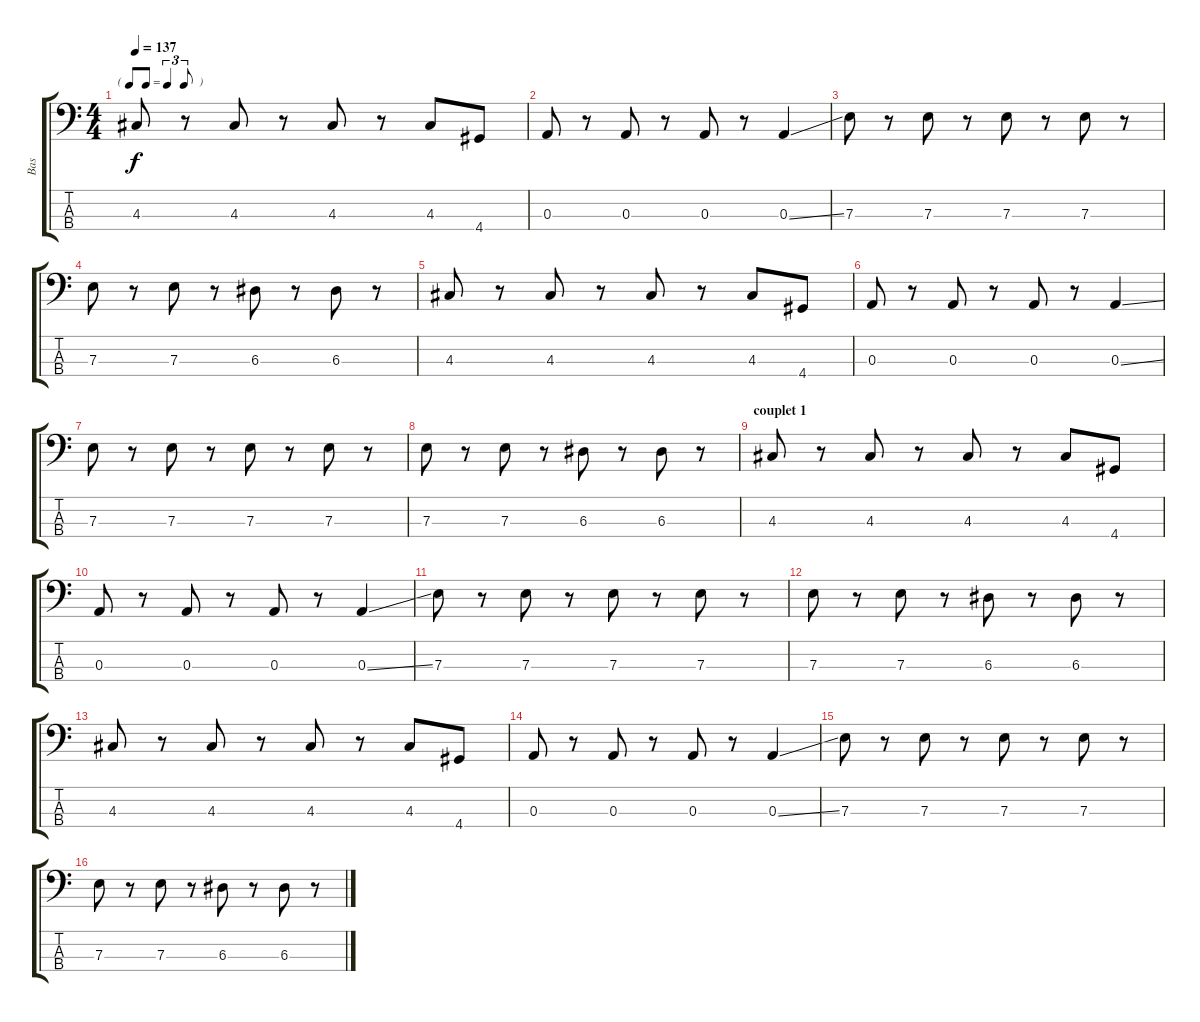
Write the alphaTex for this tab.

\track ("Bas" "Bas") {instrument electricbassfinger}
\staff {score tabs}
\tuning (G2 D2 A1 E1) {hide}
\ts (4 4)
\tf triplet8th
\tempo 137
\clef f4
\ks c
4.3.8{dy f instrument electricbassfinger} r.8 4.3.8 r.8 4.3.8 r.8 4.3.8 4.4.8 |
0.3.8 r.8 0.3.8 r.8 0.3.8 r.8 0.3{ss}.4 |
7.3.8 r.8 7.3.8 r.8 7.3.8 r.8 7.3.8 r.8 |
7.3.8 r.8 7.3.8 r.8 6.3.8 r.8 6.3.8 r.8 |
4.3.8 r.8 4.3.8 r.8 4.3.8 r.8 4.3.8 4.4.8 |
0.3.8 r.8 0.3.8 r.8 0.3.8 r.8 0.3{ss}.4 |
7.3.8 r.8 7.3.8 r.8 7.3.8 r.8 7.3.8 r.8 |
7.3.8 r.8 7.3.8 r.8 6.3.8 r.8 6.3.8 r.8 |
\section ("" "couplet 1")
4.3.8 r.8 4.3.8 r.8 4.3.8 r.8 4.3.8 4.4.8 |
0.3.8 r.8 0.3.8 r.8 0.3.8 r.8 0.3{ss}.4 |
7.3.8 r.8 7.3.8 r.8 7.3.8 r.8 7.3.8 r.8 |
7.3.8 r.8 7.3.8 r.8 6.3.8 r.8 6.3.8 r.8 |
4.3.8 r.8 4.3.8 r.8 4.3.8 r.8 4.3.8 4.4.8 |
0.3.8 r.8 0.3.8 r.8 0.3.8 r.8 0.3{ss}.4 |
7.3.8 r.8 7.3.8 r.8 7.3.8 r.8 7.3.8 r.8 |
7.3.8 r.8 7.3.8 r.8 6.3.8 r.8 6.3.8 r.8
